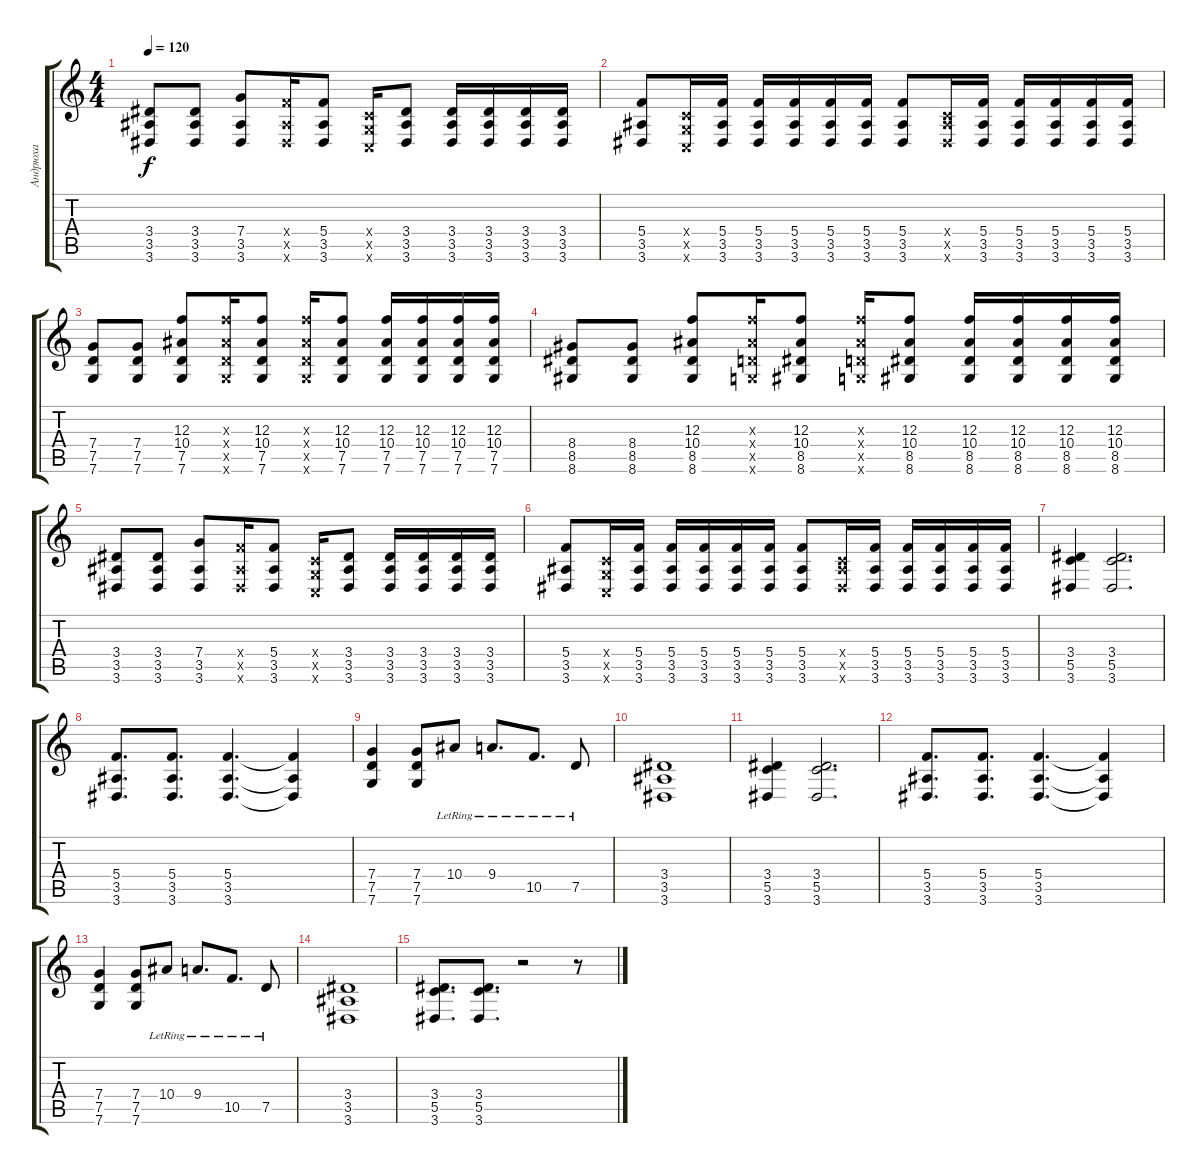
\track ("Андрюха" "Андрюха") {instrument acousticguitarsteel}
\staff {score tabs}
\tuning (D4 A3 F3 C3 G2 C2) {hide}
\ts (4 4)
\tempo 120
\clef g2
\ks c
(3.4 3.5 3.6).8{dy f} (3.4 3.5 3.6).8 (7.4 3.5 3.6).8 (5.4{x} 3.5{x} 3.6{x}).16 (5.4 3.5 3.6).8 (0.4{x} 0.5{x} 0.6{x}).16 (3.4 3.5 3.6).8 (3.4 3.5 3.6).16 (3.4 3.5 3.6).16 (3.4 3.5 3.6).16 (3.4 3.5 3.6).16 |
(5.4 3.5 3.6).8 (0.4{x} 0.5{x} 0.6{x}).16 (5.4 3.5 3.6).16 (5.4 3.5 3.6).16 (5.4 3.5 3.6).16 (5.4 3.5 3.6).16 (5.4 3.5 3.6).16 (5.4 3.5 3.6).8 (0.4{x} 3.5{x} 3.6{x}).16 (5.4 3.5 3.6).16 (5.4 3.5 3.6).16 (5.4 3.5 3.6).16 (5.4 3.5 3.6).16 (5.4 3.5 3.6).16 |
(7.4 7.5 7.6).8 (7.4 7.5 7.6).8 (12.3 10.4 7.5 7.6).8 (12.3{x} 10.4{x} 7.5{x} 7.6{x}).16 (12.3 10.4 7.5 7.6).8 (12.3{x} 10.4{x} 7.5{x} 7.6{x}).16 (12.3 10.4 7.5 7.6).8 (12.3 10.4 7.5 7.6).16 (12.3 10.4 7.5 7.6).16 (12.3 10.4 7.5 7.6).16 (12.3 10.4 7.5 7.6).16 |
(8.4 8.5 8.6).8 (8.4 8.5 8.6).8 (12.3 10.4 8.5 8.6).8 (12.3{x} 10.4{x} 7.5{x} 7.6{x}).16 (12.3 10.4 8.5 8.6).8 (12.3{x} 10.4{x} 7.5{x} 7.6{x}).16 (12.3 10.4 8.5 8.6).8 (12.3 10.4 8.5 8.6).16 (12.3 10.4 8.5 8.6).16 (12.3 10.4 8.5 8.6).16 (12.3 10.4 8.5 8.6).16 |
(3.4 3.5 3.6).8 (3.4 3.5 3.6).8 (7.4 3.5 3.6).8 (5.4{x} 3.5{x} 3.6{x}).16 (5.4 3.5 3.6).8 (0.4{x} 0.5{x} 0.6{x}).16 (3.4 3.5 3.6).8 (3.4 3.5 3.6).16 (3.4 3.5 3.6).16 (3.4 3.5 3.6).16 (3.4 3.5 3.6).16 |
(5.4 3.5 3.6).8 (0.4{x} 0.5{x} 0.6{x}).16 (5.4 3.5 3.6).16 (5.4 3.5 3.6).16 (5.4 3.5 3.6).16 (5.4 3.5 3.6).16 (5.4 3.5 3.6).16 (5.4 3.5 3.6).8 (0.4{x} 3.5{x} 3.6{x}).16 (5.4 3.5 3.6).16 (5.4 3.5 3.6).16 (5.4 3.5 3.6).16 (5.4 3.5 3.6).16 (5.4 3.5 3.6).16 |
(3.4 5.5 3.6).4 (3.4 5.5 3.6).2{d} |
(5.4 3.5 3.6).8{d} (5.4 3.5 3.6).8{d} (5.4 3.5 3.6).4{d} (5.4{t} 3.5{t} 3.6{t}).4 |
(7.4 7.5 7.6).4 (7.4 7.5 7.6).8 10.4{lr}.8 9.4{lr}.8{d} 10.5{lr}.8{d} 7.5{lr}.8 |
(3.4 3.5 3.6).1 |
(3.4 5.5 3.6).4 (3.4 5.5 3.6).2{d} |
(5.4 3.5 3.6).8{d} (5.4 3.5 3.6).8{d} (5.4 3.5 3.6).4{d} (5.4{t} 3.5{t} 3.6{t}).4 |
(7.4 7.5 7.6).4 (7.4 7.5 7.6).8 10.4{lr}.8 9.4{lr}.8{d} 10.5{lr}.8{d} 7.5{lr}.8 |
(3.4 3.5 3.6).1 |
(3.4 5.5 3.6).8{d} (3.4 5.5 3.6).8{d} r.2 r.8
